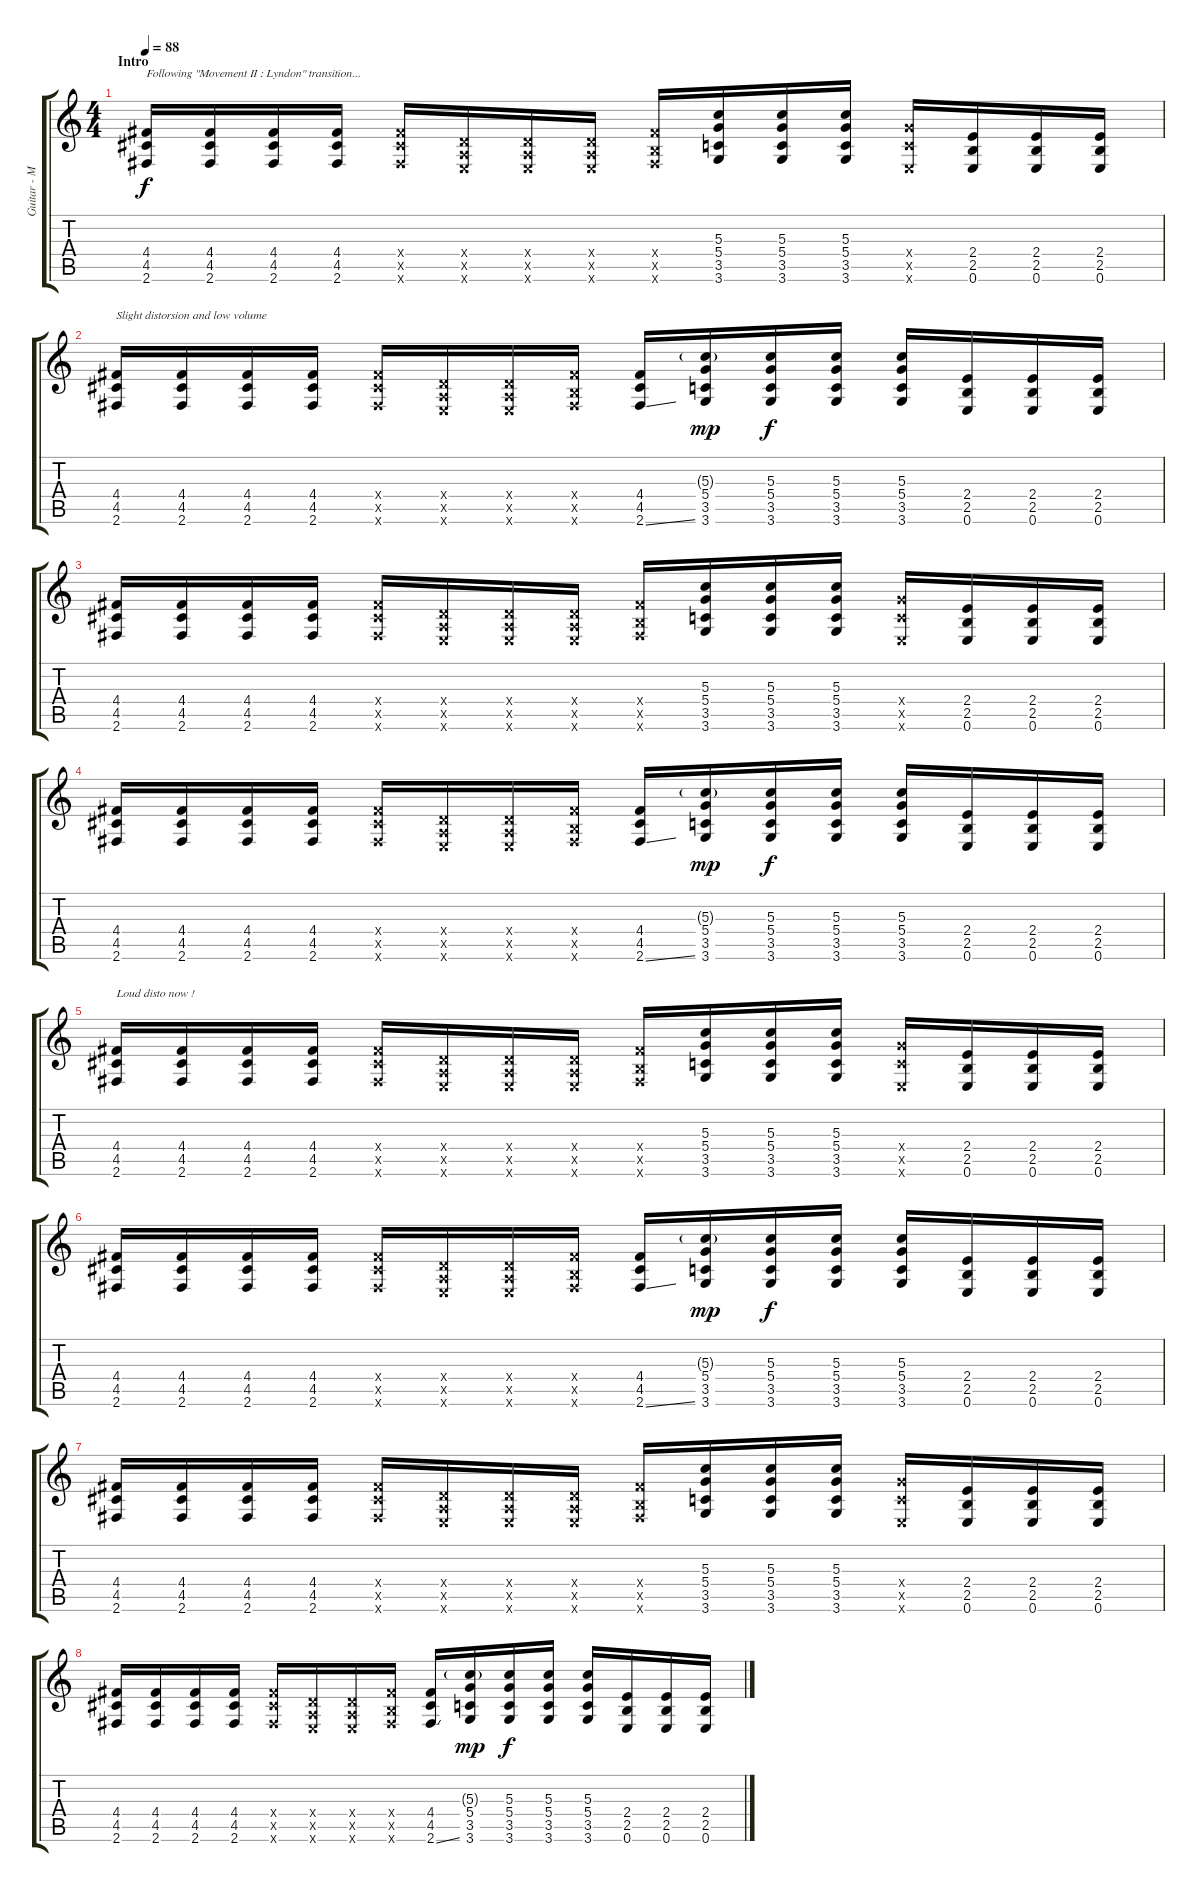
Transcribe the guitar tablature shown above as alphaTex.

\track ("Guitar - Mark Engles" "Guitar - M") {instrument distortionguitar}
\staff {score tabs}
\tuning (E4 B3 G3 D3 A2 E2) {hide}
\ts (4 4)
\section ("" "Intro")
\tempo 88
\clef g2
\ks c
(4.4 4.5 2.6).16{txt "Following \"Movement II : Lyndon\" transition..." dy f volume 10 instrument distortionguitar} (4.4 4.5 2.6).16 (4.4 4.5 2.6).16 (4.4 4.5 2.6).16 (4.4{x} 4.5{x} 2.6{x}).16 (0.4{x} 0.5{x} 0.6{x}).16 (0.4{x} 0.5{x} 0.6{x}).16 (0.4{x} 0.5{x} 0.6{x}).16 (4.4{x} 2.5{x} 2.6{x}).16 (5.3 5.4 3.5 3.6).16 (5.3 5.4 3.5 3.6).16 (5.3 5.4 3.5 3.6).16 (5.4{x} 3.5{x} 0.6{x}).16 (2.4 2.5 0.6).16 (2.4 2.5 0.6).16 (2.4 2.5 0.6).16 |
(4.4 4.5 2.6).16{txt "Slight distorsion and low volume"} (4.4 4.5 2.6).16 (4.4 4.5 2.6).16 (4.4 4.5 2.6).16 (4.4{x} 4.5{x} 2.6{x}).16 (0.4{x} 0.5{x} 0.6{x}).16 (0.4{x} 0.5{x} 0.6{x}).16 (4.4{x} 2.5{x} 2.6{x}).16 (4.4 4.5 2.6{ss}).16 (5.3{g} 5.4 3.5 3.6).16{dy mp} (5.3 5.4 3.5 3.6).16{dy f} (5.3 5.4 3.5 3.6).16 (5.3 5.4 3.5 3.6).16 (2.4 2.5 0.6).16 (2.4 2.5 0.6).16 (2.4 2.5 0.6).16 |
(4.4 4.5 2.6).16 (4.4 4.5 2.6).16 (4.4 4.5 2.6).16 (4.4 4.5 2.6).16 (4.4{x} 4.5{x} 2.6{x}).16 (0.4{x} 0.5{x} 0.6{x}).16 (0.4{x} 0.5{x} 0.6{x}).16 (0.4{x} 0.5{x} 0.6{x}).16 (4.4{x} 2.5{x} 2.6{x}).16 (5.3 5.4 3.5 3.6).16 (5.3 5.4 3.5 3.6).16 (5.3 5.4 3.5 3.6).16 (5.4{x} 3.5{x} 0.6{x}).16 (2.4 2.5 0.6).16 (2.4 2.5 0.6).16 (2.4 2.5 0.6).16 |
(4.4 4.5 2.6).16 (4.4 4.5 2.6).16 (4.4 4.5 2.6).16 (4.4 4.5 2.6).16 (4.4{x} 4.5{x} 2.6{x}).16 (0.4{x} 0.5{x} 0.6{x}).16 (0.4{x} 0.5{x} 0.6{x}).16 (4.4{x} 2.5{x} 2.6{x}).16 (4.4 4.5 2.6{ss}).16 (5.3{g} 5.4 3.5 3.6).16{dy mp} (5.3 5.4 3.5 3.6).16{dy f} (5.3 5.4 3.5 3.6).16 (5.3 5.4 3.5 3.6).16 (2.4 2.5 0.6).16 (2.4 2.5 0.6).16 (2.4 2.5 0.6).16 |
(4.4 4.5 2.6).16{txt "Loud disto now !" volume 16} (4.4 4.5 2.6).16 (4.4 4.5 2.6).16 (4.4 4.5 2.6).16 (4.4{x} 4.5{x} 2.6{x}).16 (0.4{x} 0.5{x} 0.6{x}).16 (0.4{x} 0.5{x} 0.6{x}).16 (0.4{x} 0.5{x} 0.6{x}).16 (4.4{x} 2.5{x} 2.6{x}).16 (5.3 5.4 3.5 3.6).16 (5.3 5.4 3.5 3.6).16 (5.3 5.4 3.5 3.6).16 (5.4{x} 3.5{x} 0.6{x}).16 (2.4 2.5 0.6).16 (2.4 2.5 0.6).16 (2.4 2.5 0.6).16 |
(4.4 4.5 2.6).16 (4.4 4.5 2.6).16 (4.4 4.5 2.6).16 (4.4 4.5 2.6).16 (4.4{x} 4.5{x} 2.6{x}).16 (0.4{x} 0.5{x} 0.6{x}).16 (0.4{x} 0.5{x} 0.6{x}).16 (4.4{x} 2.5{x} 2.6{x}).16 (4.4 4.5 2.6{ss}).16 (5.3{g} 5.4 3.5 3.6).16{dy mp} (5.3 5.4 3.5 3.6).16{dy f} (5.3 5.4 3.5 3.6).16 (5.3 5.4 3.5 3.6).16 (2.4 2.5 0.6).16 (2.4 2.5 0.6).16 (2.4 2.5 0.6).16 |
(4.4 4.5 2.6).16 (4.4 4.5 2.6).16 (4.4 4.5 2.6).16 (4.4 4.5 2.6).16 (4.4{x} 4.5{x} 2.6{x}).16 (0.4{x} 0.5{x} 0.6{x}).16 (0.4{x} 0.5{x} 0.6{x}).16 (0.4{x} 0.5{x} 0.6{x}).16 (4.4{x} 2.5{x} 2.6{x}).16 (5.3 5.4 3.5 3.6).16 (5.3 5.4 3.5 3.6).16 (5.3 5.4 3.5 3.6).16 (5.4{x} 3.5{x} 0.6{x}).16 (2.4 2.5 0.6).16 (2.4 2.5 0.6).16 (2.4 2.5 0.6).16 |
(4.4 4.5 2.6).16 (4.4 4.5 2.6).16 (4.4 4.5 2.6).16 (4.4 4.5 2.6).16 (4.4{x} 4.5{x} 2.6{x}).16 (0.4{x} 0.5{x} 0.6{x}).16 (0.4{x} 0.5{x} 0.6{x}).16 (4.4{x} 2.5{x} 2.6{x}).16 (4.4 4.5 2.6{ss}).16 (5.3{g} 5.4 3.5 3.6).16{dy mp} (5.3 5.4 3.5 3.6).16{dy f} (5.3 5.4 3.5 3.6).16 (5.3 5.4 3.5 3.6).16 (2.4 2.5 0.6).16 (2.4 2.5 0.6).16 (2.4 2.5 0.6).16
